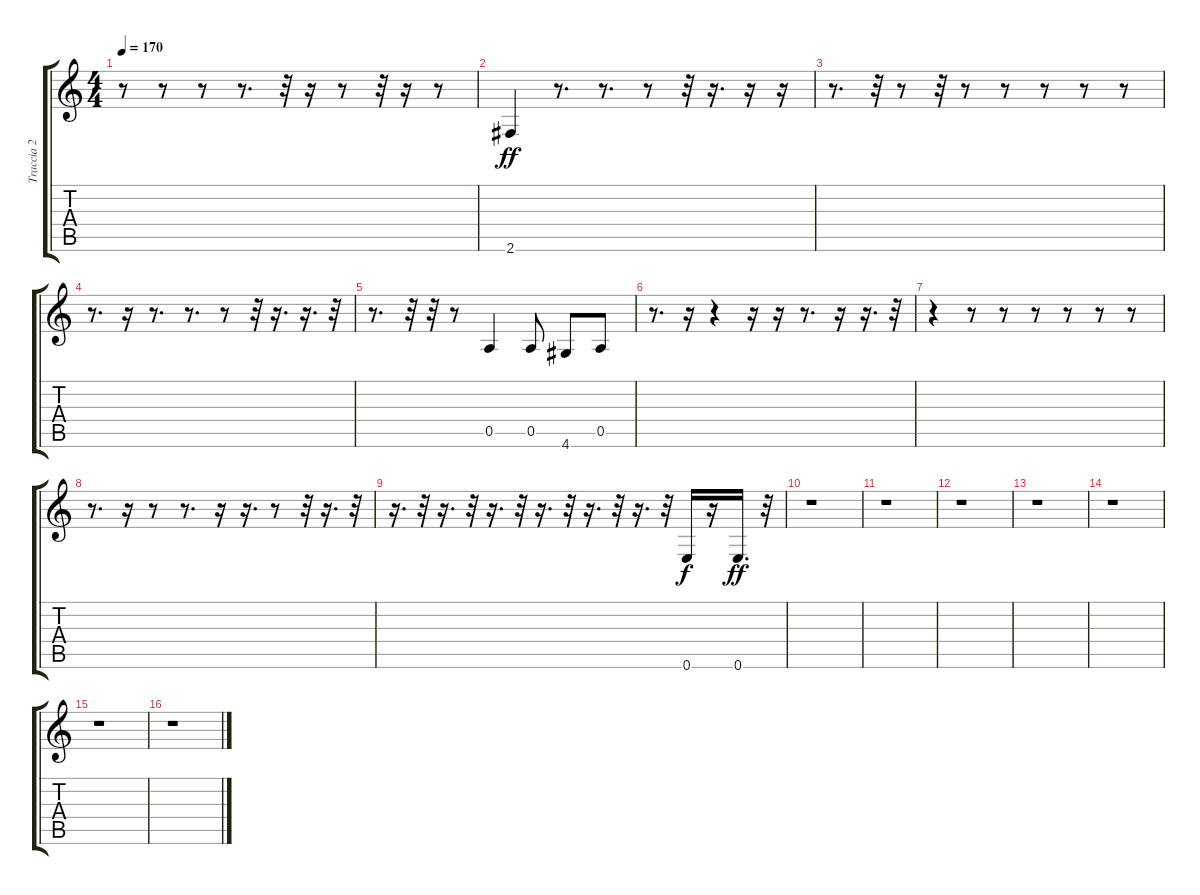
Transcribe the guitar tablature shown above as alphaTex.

\track ("Traccia 2" "Traccia 2") {instrument electricbassfinger}
\staff {score tabs}
\tuning (E4 B3 G3 D3 A2 E2) {hide}
\ts (4 4)
\tempo 170
\clef g2
\ks c
r.8{dy ff} r.8 r.8 r.8{d} r.32 r.16 r.8 r.32 r.16 r.8 |
2.6.4 r.8{d} r.8{d} r.8 r.32 r.16{d} r.16 r.16 |
r.8{d} r.32 r.8 r.32 r.8 r.8 r.8 r.8 r.8 |
r.8{d} r.16 r.8{d} r.8{d} r.8 r.32 r.16{d} r.16{d} r.32 |
r.8{d} r.32 r.32 r.8 0.5.4 0.5.8 4.6.8 0.5.8 |
r.8{d} r.16 r.4 r.16 r.16 r.8{d} r.16 r.16{d} r.32 |
r.4 r.8 r.8 r.8 r.8 r.8 r.8 |
r.8{d} r.16 r.8 r.8{d} r.16 r.16{d} r.8 r.32 r.16{d} r.32 |
r.16{d} r.32 r.16{d} r.32 r.16{d} r.32 r.16{d} r.32 r.16{d} r.32 r.16{d} r.32 0.6.16{dy f} r.16 0.6.16{d dy ff} r.32 |
r.1 |
r.1 |
r.1 |
r.1 |
r.1 |
r.1 |
r.1
